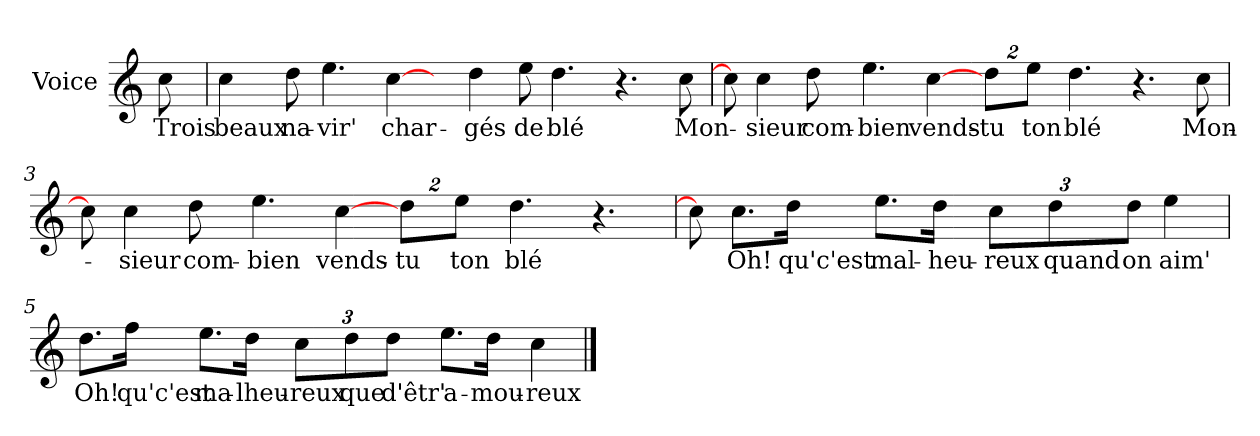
**kern	**text
*part1	*part1
*staff1	*staff1
*I"Voice	*
*I'V	*
*clefG2	*
*k[]	*
*C:	*
=	=
8cc\	Trois
=1	=1
4cc\	beaux
8dd\	na-
4.ee\	-vir'
[4cc\	char-
8ryy	.
4dd\	-gés
8ee\	de
4.dd\	blé
4.r	.
8cc\	Mon-
=2	=2
8cc\]	.
4cc\	-sieur
8dd\	com-
4.ee\	-bien
[4cc\	vends-
16%3dd\L	-tu
16%3ee\J	ton
4.dd\	blé
4.r	.
8cc\	Mon-
!!LO:LB:g=z
=3	=3
8cc\]	.
4cc\	-sieur
8dd\	com-
4.ee\	-bien
[4cc\	vends-
16%3dd\L	-tu
16%3ee\J	ton
4.dd\	blé
4.r	.
=4	=4
*MM105	*
8cc\]	.
8.cc\L	Oh!
16dd\Jk	qu'c'est
8.ee\L	mal-
16dd\Jk	-heu-
12cc\L	-reux
12dd\	quand
12dd\J	on
4ee\	aim'
!!LO:LB:g=z
=5	=5
8.dd\L	Oh!
16ff\Jk	qu'c'est
8.ee\L	ma-
16dd\Jk	-lheu-
12cc\L	-reux
12dd\	que
12dd\J	d'êtr'
8.ee\L	a-
16dd\Jk	-mou-
4cc\	-reux
==	==
*-	*-
